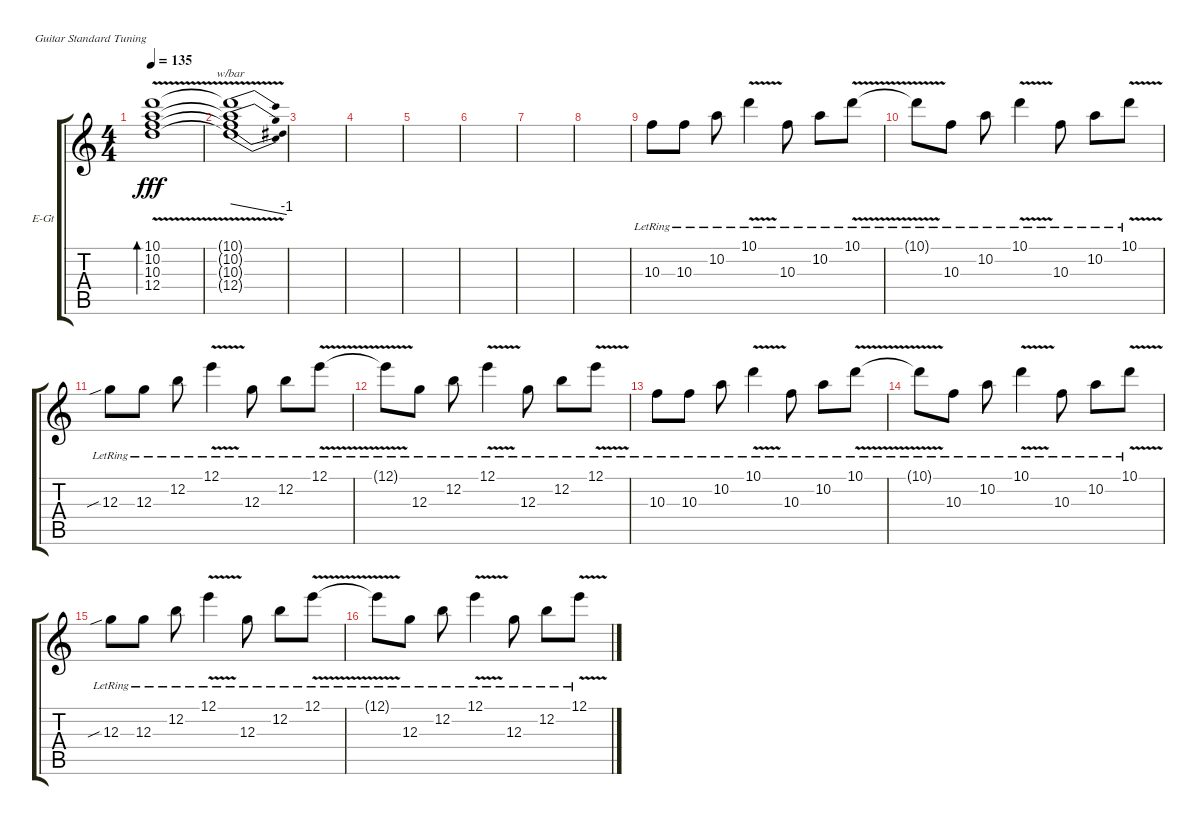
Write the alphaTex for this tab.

\defaultSystemsLayout 4
\bracketExtendMode groupsimilarinstruments
\firstSystemTrackNameOrientation horizontal
\otherSystemsTrackNameOrientation horizontal
\track ("Kane" "E-Gt") {instrument electricguitarclean}
\staff {score tabs}
\tuning (E4 B3 G3 D3 A2 E2)
\ts (4 4)
\tempo 135
\clef g2
\ks c
(10.1{v} 10.2{v} 10.3{v} 12.4{v}).1{bd 197 dy fff} |
(10.1{v t} 10.2{v t} 10.3{v t} 12.4{v t}).1{tbe (dive default 0 0 59.4 -4)} |
|
|
|
|
|
|
10.3{lr}.8 10.3{lr}.8 10.2{lr}.8 10.1{v lr}.4 10.3{lr}.8 10.2{lr}.8 10.1{v lr}.8 |
10.1{v lr t}.8 10.3{lr}.8 10.2{lr}.8 10.1{v lr}.4 10.3{lr}.8 10.2{lr}.8 10.1{v lr}.8 |
12.3{sib lr}.8 12.3{lr}.8 12.2{lr}.8 12.1{v lr}.4 12.3{lr}.8 12.2{lr}.8 12.1{v lr}.8 |
12.1{v lr t}.8 12.3{lr}.8 12.2{lr}.8 12.1{v lr}.4 12.3{lr}.8 12.2{lr}.8 12.1{v lr}.8 |
10.3{lr}.8 10.3{lr}.8 10.2{lr}.8 10.1{v lr}.4 10.3{lr}.8 10.2{lr}.8 10.1{v lr}.8 |
10.1{v lr t}.8 10.3{lr}.8 10.2{lr}.8 10.1{v lr}.4 10.3{lr}.8 10.2{lr}.8 10.1{v lr}.8 |
12.3{sib lr}.8 12.3{lr}.8 12.2{lr}.8 12.1{v lr}.4 12.3{lr}.8 12.2{lr}.8 12.1{v lr}.8 |
12.1{v lr t}.8 12.3{lr}.8 12.2{lr}.8 12.1{v lr}.4 12.3{lr}.8 12.2{lr}.8 12.1{v lr}.8
